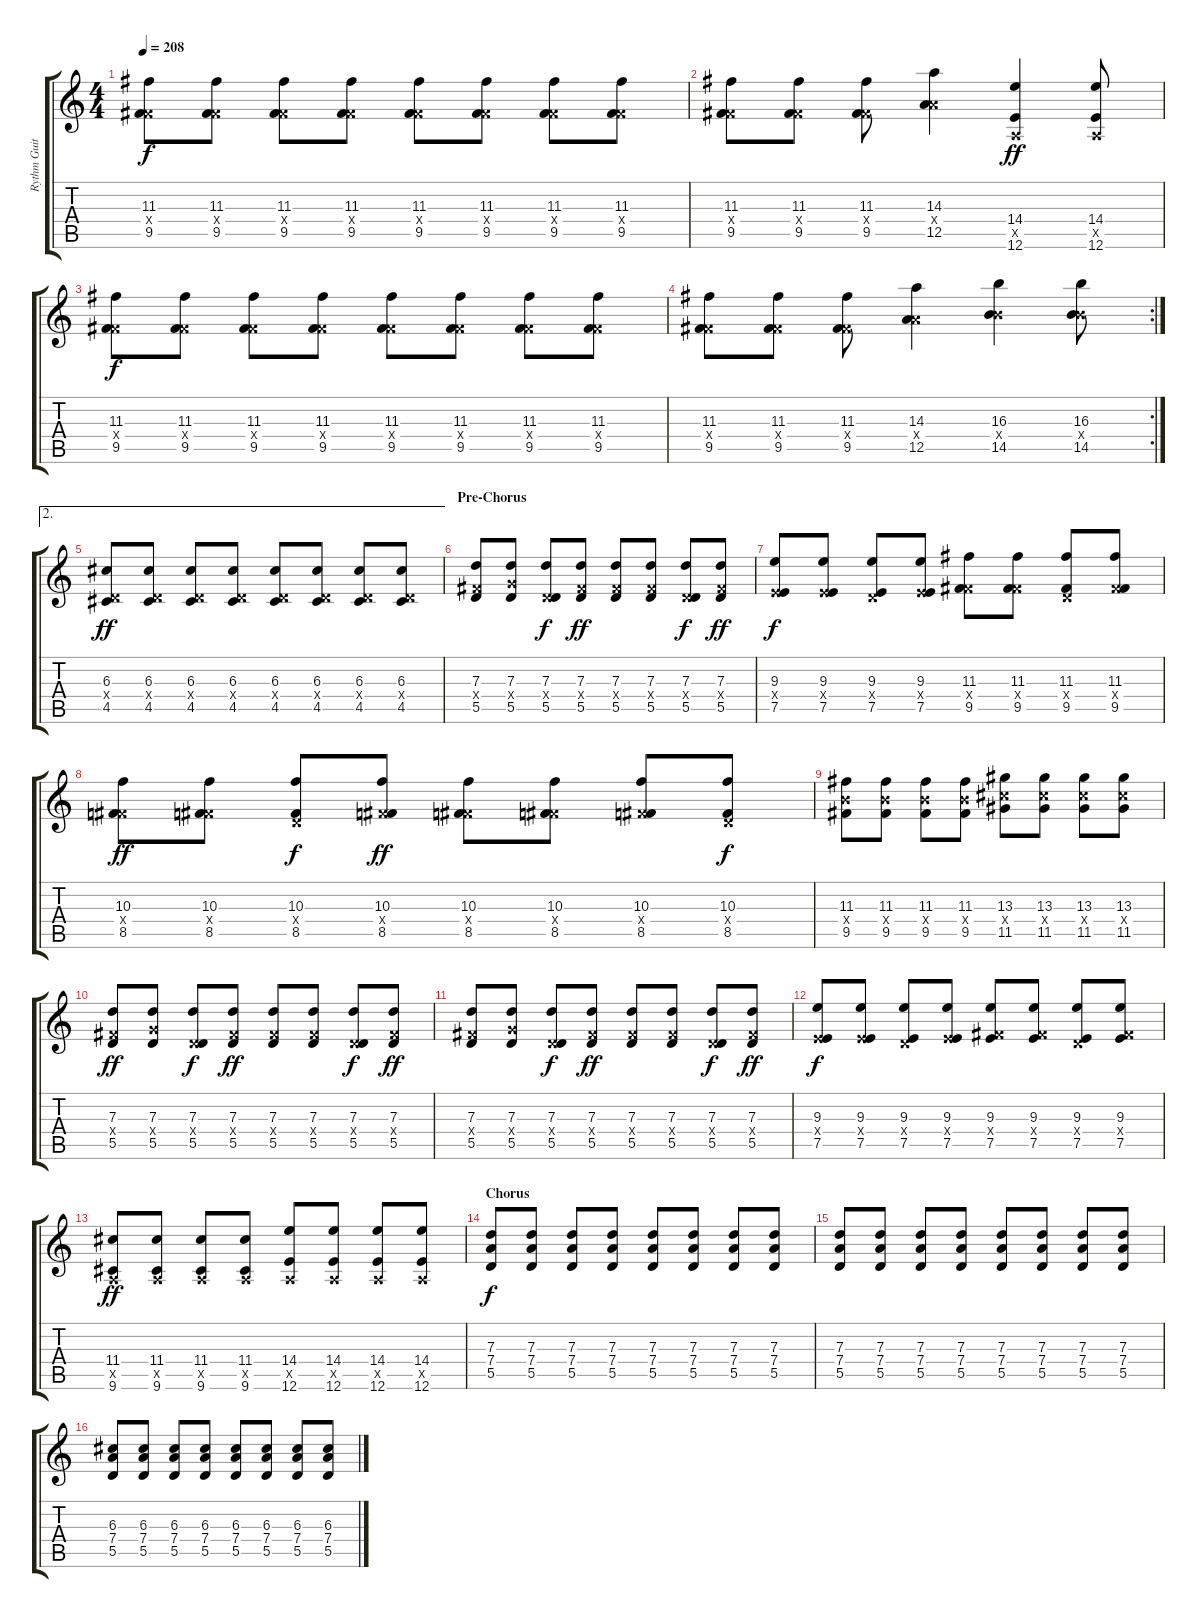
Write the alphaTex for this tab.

\track ("Rythm Guitar" "Rythm Guit") {instrument distortionguitar}
\staff {score tabs}
\tuning (E4 B3 G3 D3 A2 E2) {hide}
\ts (4 4)
\tempo 208
\clef g2
\ks c
(11.3 4.4{x} 9.5).8{dy f} (11.3 4.4{x} 9.5).8 (11.3 4.4{x} 9.5).8 (11.3 4.4{x} 9.5).8 (11.3 4.4{x} 9.5).8 (11.3 4.4{x} 9.5).8 (11.3 4.4{x} 9.5).8 (11.3 4.4{x} 9.5).8 |
(11.3 4.4{x} 9.5).8 (11.3 4.4{x} 9.5).8 (11.3 4.4{x} 9.5).8 (14.3 7.4{x} 12.5).4 (14.4 0.5{x} 12.6).4{dy ff} (14.4 0.5{x} 12.6).8 |
(11.3 4.4{x} 9.5).8{dy f} (11.3 4.4{x} 9.5).8 (11.3 4.4{x} 9.5).8 (11.3 4.4{x} 9.5).8 (11.3 4.4{x} 9.5).8 (11.3 4.4{x} 9.5).8 (11.3 4.4{x} 9.5).8 (11.3 4.4{x} 9.5).8 |
\rc 2
(11.3 4.4{x} 9.5).8 (11.3 4.4{x} 9.5).8 (11.3 4.4{x} 9.5).8 (14.3 7.4{x} 12.5).4 (16.3 9.4{x} 14.5).4 (16.3 9.4{x} 14.5).8 |
\ae 2
(6.3 0.4{x} 4.5).8{dy ff} (6.3 0.4{x} 4.5).8 (6.3 0.4{x} 4.5).8 (6.3 0.4{x} 4.5).8 (6.3 0.4{x} 4.5).8 (6.3 0.4{x} 4.5).8 (6.3 0.4{x} 4.5).8 (6.3 0.4{x} 4.5).8 |
\section ("" "Pre-Chorus")
(7.3 4.4{x} 5.5).8 (7.3 5.4{x} 5.5).8 (7.3 0.4{x} 5.5).8{dy f} (7.3 4.4{x} 5.5).8{dy ff} (7.3 4.4{x} 5.5).8 (7.3 4.4{x} 5.5).8 (7.3 0.4{x} 5.5).8{dy f} (7.3 4.4{x} 5.5).8{dy ff} |
(9.3 2.4{x} 7.5).8{dy f} (9.3 2.4{x} 7.5).8 (9.3 0.4{x} 7.5).8 (9.3 2.4{x} 7.5).8 (11.3 4.4{x} 9.5).8 (11.3 4.4{x} 9.5).8 (11.3 0.4{x} 9.5).8 (11.3 4.4{x} 9.5).8 |
(10.3 4.4{x} 8.5).8{dy ff} (10.3 4.4{x} 8.5).8 (10.3 0.4{x} 8.5).8{dy f} (10.3 4.4{x} 8.5).8{dy ff} (10.3 4.4{x} 8.5).8 (10.3 4.4{x} 8.5).8 (10.3 4.4{x} 8.5).8 (10.3 0.4{x} 8.5).8{dy f} |
(11.3 9.4{x} 9.5).8 (11.3 9.4{x} 9.5).8 (11.3 9.4{x} 9.5).8 (11.3 9.4{x} 9.5).8 (13.3 11.4{x} 11.5).8 (13.3 11.4{x} 11.5).8 (13.3 11.4{x} 11.5).8 (13.3 11.4{x} 11.5).8 |
(7.3 4.4{x} 5.5).8{dy ff} (7.3 5.4{x} 5.5).8 (7.3 0.4{x} 5.5).8{dy f} (7.3 4.4{x} 5.5).8{dy ff} (7.3 4.4{x} 5.5).8 (7.3 4.4{x} 5.5).8 (7.3 0.4{x} 5.5).8{dy f} (7.3 4.4{x} 5.5).8{dy ff} |
(7.3 4.4{x} 5.5).8 (7.3 5.4{x} 5.5).8 (7.3 0.4{x} 5.5).8{dy f} (7.3 4.4{x} 5.5).8{dy ff} (7.3 4.4{x} 5.5).8 (7.3 4.4{x} 5.5).8 (7.3 0.4{x} 5.5).8{dy f} (7.3 4.4{x} 5.5).8{dy ff} |
(9.3 2.4{x} 7.5).8{dy f} (9.3 2.4{x} 7.5).8 (9.3 0.4{x} 7.5).8 (9.3 2.4{x} 7.5).8 (9.3 4.4{x} 7.5).8 (9.3 4.4{x} 7.5).8 (9.3 0.4{x} 7.5).8 (9.3 4.4{x} 7.5).8 |
(11.4 0.5{x} 9.6).8{dy ff} (11.4 0.5{x} 9.6).8 (11.4 0.5{x} 9.6).8 (11.4 0.5{x} 9.6).8 (14.4 0.5{x} 12.6).8 (14.4 0.5{x} 12.6).8 (14.4 0.5{x} 12.6).8 (14.4 0.5{x} 12.6).8 |
\section ("" "Chorus")
(7.3 7.4 5.5).8{dy f} (7.3 7.4 5.5).8 (7.3 7.4 5.5).8 (7.3 7.4 5.5).8 (7.3 7.4 5.5).8 (7.3 7.4 5.5).8 (7.3 7.4 5.5).8 (7.3 7.4 5.5).8 |
(7.3 7.4 5.5).8 (7.3 7.4 5.5).8 (7.3 7.4 5.5).8 (7.3 7.4 5.5).8 (7.3 7.4 5.5).8 (7.3 7.4 5.5).8 (7.3 7.4 5.5).8 (7.3 7.4 5.5).8 |
(6.3 7.4 5.5).8 (6.3 7.4 5.5).8 (6.3 7.4 5.5).8 (6.3 7.4 5.5).8 (6.3 7.4 5.5).8 (6.3 7.4 5.5).8 (6.3 7.4 5.5).8 (6.3 7.4 5.5).8
